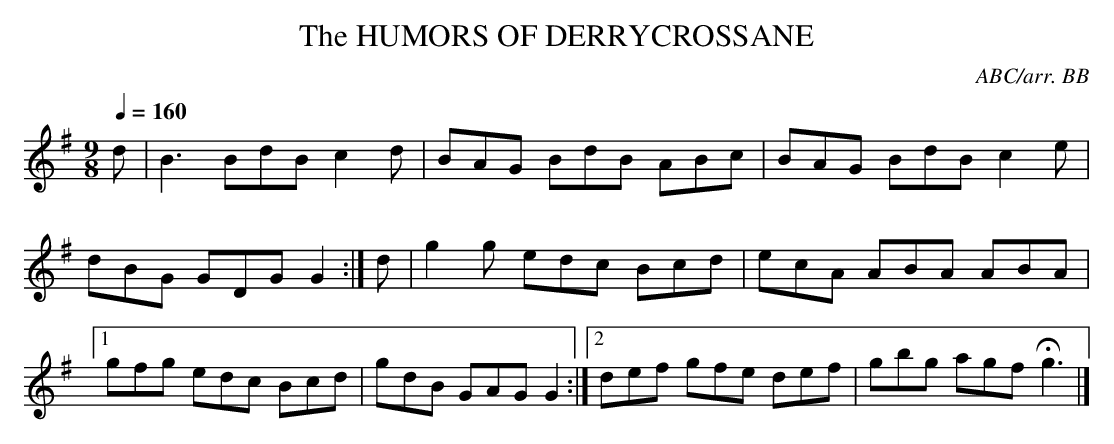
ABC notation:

X:1
T:HUMORS OF DERRYCROSSANE, The
C:ABC/arr. BB
L:1/8
M:9/8
Q:1/4=160
K:G
d|B3 BdB c2d|BAG BdB ABc|BAG BdB c2e|
dBG GDG G2:|d|g2 g edc Bcd|ecA ABA ABA|
[1 gfg edc Bcd|gdB GAG G2:|2 def gfe def|\
gbg agf Hg3|]
